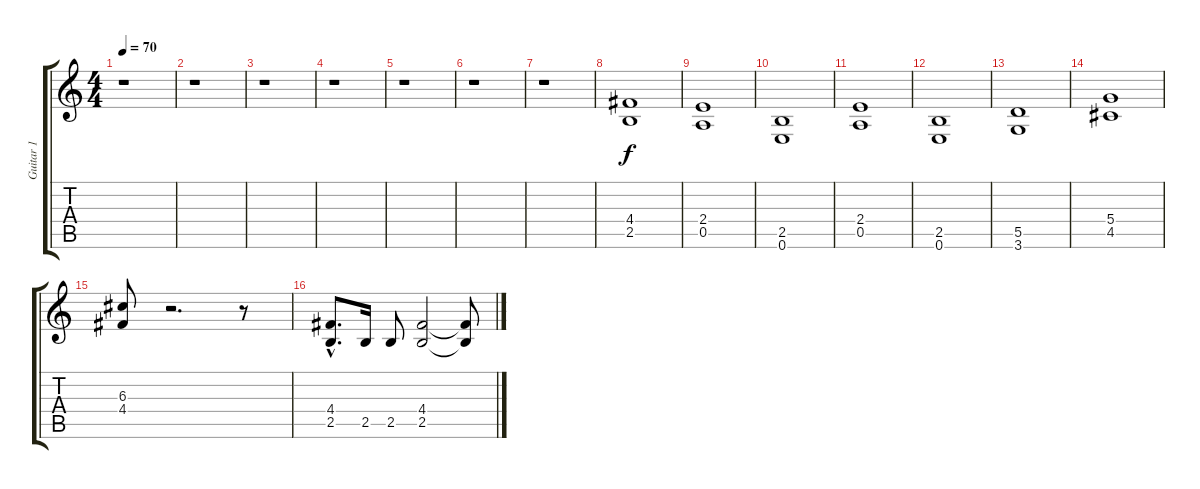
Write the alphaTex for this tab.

\track ("Guitar 1" "Guitar 1") {instrument distortionguitar}
\staff {score tabs}
\tuning (E4 B3 G3 D3 A2 E2) {hide}
\ts (4 4)
\tempo 70
\clef g2
\ks c
r.1{dy f} |
r.1 |
r.1 |
r.1 |
r.1 |
r.1 |
r.1 |
(4.4 2.5).1 |
(2.4 0.5).1 |
(2.5 0.6).1 |
(2.4 0.5).1 |
(2.5 0.6).1 |
(5.5 3.6).1 |
(5.4 4.5).1 |
(6.3 4.4).8 r.2{d} r.8 |
(4.4{hac} 2.5{hac}).8{d} 2.5.16 2.5.8 (4.4 2.5).2 (4.4{t} 2.5{t}).8
